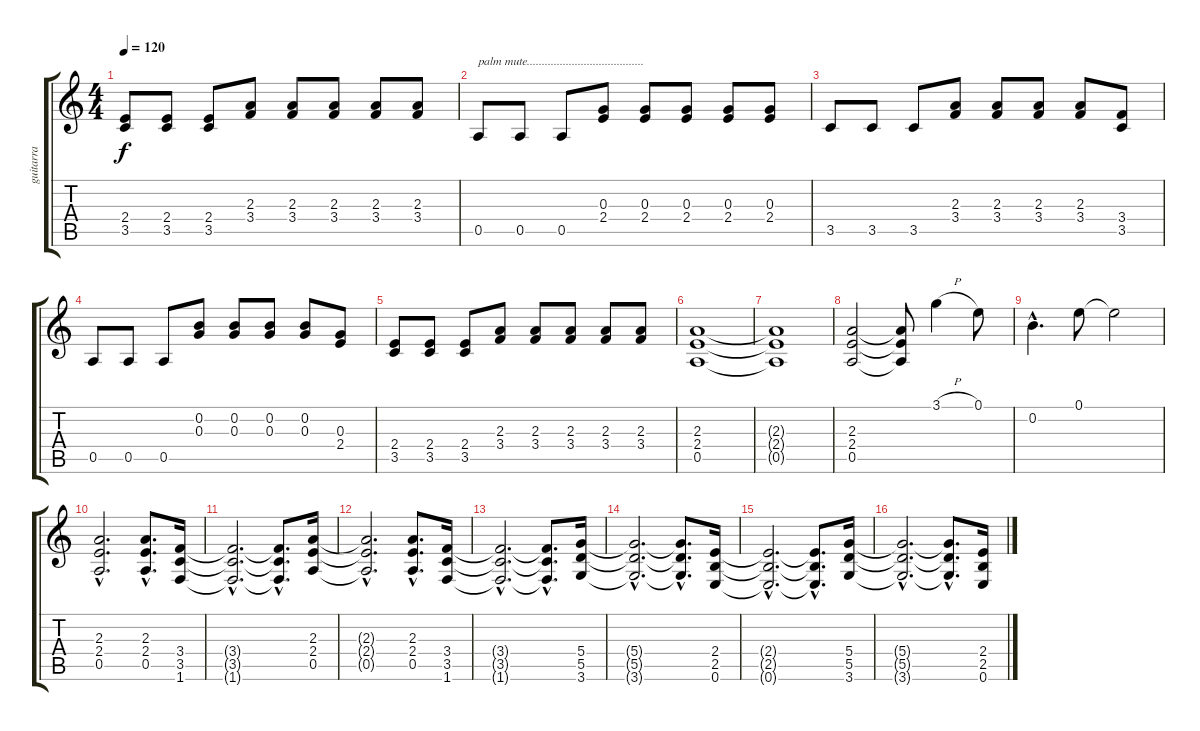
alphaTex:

\track ("guitarra" "guitarra") {instrument distortionguitar}
\staff {score tabs}
\tuning (E4 B3 G3 D3 A2 E2) {hide}
\ts (4 4)
\tempo 120
\clef g2
\ks c
(2.4 3.5).8{dy f} (2.4 3.5).8 (2.4 3.5).8 (2.3 3.4).8 (2.3 3.4).8 (2.3 3.4).8 (2.3 3.4).8 (2.3 3.4).8 |
0.5.8{txt "palm mute......................................." instrument electricguitarmuted} 0.5.8 0.5.8 (0.3 2.4).8 (0.3 2.4).8 (0.3 2.4).8 (0.3 2.4).8 (0.3 2.4).8 |
3.5.8 3.5.8 3.5.8 (2.3 3.4).8 (2.3 3.4).8 (2.3 3.4).8 (2.3 3.4).8 (3.4 3.5).8 |
0.5.8 0.5.8 0.5.8 (0.2 0.3).8 (0.2 0.3).8 (0.2 0.3).8 (0.2 0.3).8 (0.3 2.4).8 |
(2.4 3.5).8 (2.4 3.5).8 (2.4 3.5).8 (2.3 3.4).8 (2.3 3.4).8 (2.3 3.4).8 (2.3 3.4).8 (2.3 3.4).8 |
(2.3 2.4 0.5).1{instrument distortionguitar} |
(2.3{t} 2.4{t} 0.5{t}).1 |
(2.3 2.4 0.5).2 (2.3{t} 2.4{t} 0.5{t}).8 3.1{h}.4 0.1.8 |
0.2{hac}.4{d} 0.1.8 0.1{t}.2 |
(2.3{hac} 2.4{hac} 0.5{hac}).2{d} (2.3{hac} 2.4{hac} 0.5{hac}).8{d} (3.4 3.5 1.6).16 |
(3.4{hac t} 3.5{hac t} 1.6{hac t}).2{d} (3.4{hac t} 3.5{hac t} 1.6{hac t}).8{d} (2.3 2.4 0.5).16 |
(2.3{hac t} 2.4{hac t} 0.5{hac t}).2{d} (2.3{hac} 2.4{hac} 0.5{hac}).8{d} (3.4 3.5 1.6).16 |
(3.4{hac t} 3.5{hac t} 1.6{hac t}).2{d} (3.4{hac t} 3.5{hac t} 1.6{hac t}).8{d} (5.4 5.5 3.6).16 |
(5.4{hac t} 5.5{hac t} 3.6{hac t}).2{d} (5.4{hac t} 5.5{hac t} 3.6{hac t}).8{d} (2.4 2.5 0.6).16 |
(2.4{hac t} 2.5{hac t} 0.6{hac t}).2{d} (2.4{hac t} 2.5{hac t} 0.6{hac t}).8{d} (5.4 5.5 3.6).16 |
(5.4{hac t} 5.5{hac t} 3.6{hac t}).2{d} (5.4{hac t} 5.5{hac t} 3.6{hac t}).8{d} (2.4 2.5 0.6).16
